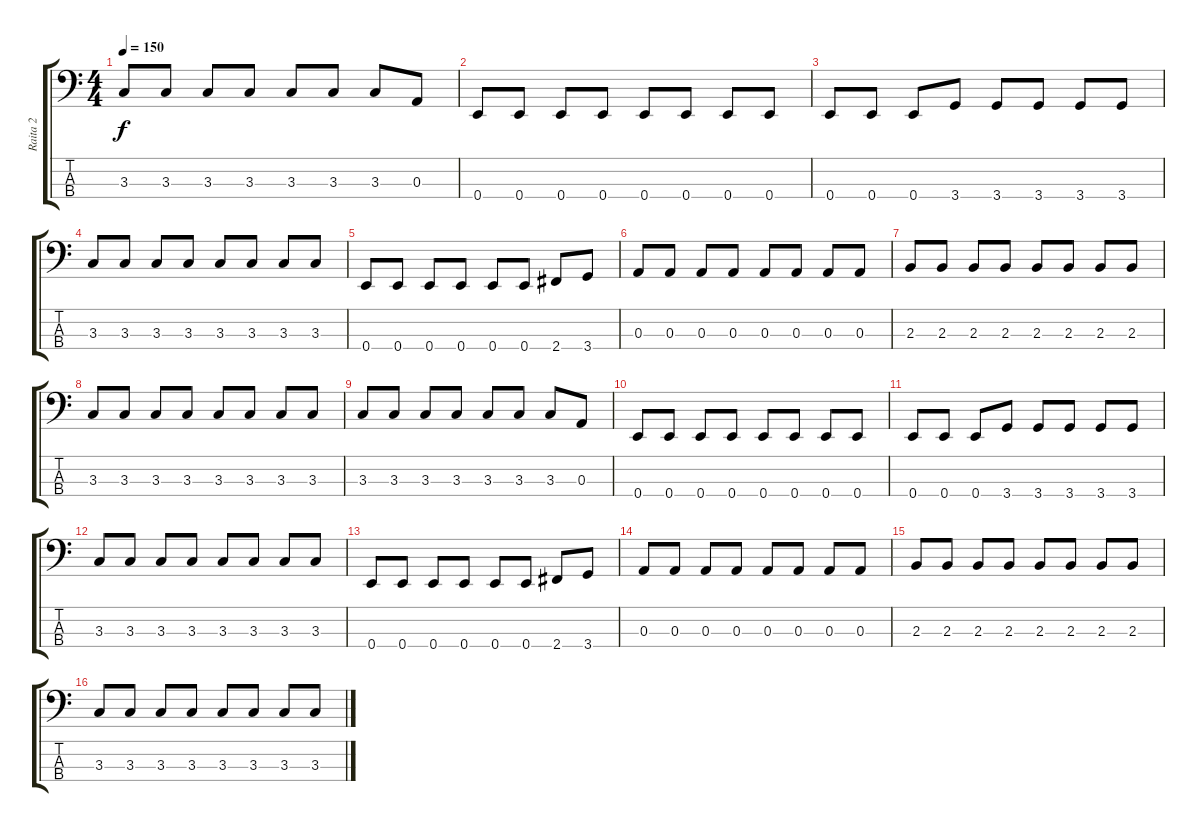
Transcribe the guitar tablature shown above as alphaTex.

\track ("Raita 2" "Raita 2") {instrument electricbassfinger}
\staff {score tabs}
\tuning (G2 D2 A1 E1) {hide}
\ts (4 4)
\tempo 150
\clef f4
\ks c
3.3.8{dy f} 3.3.8 3.3.8 3.3.8 3.3.8 3.3.8 3.3.8 0.3.8 |
0.4.8 0.4.8 0.4.8 0.4.8 0.4.8 0.4.8 0.4.8 0.4.8 |
0.4.8 0.4.8 0.4.8 3.4.8 3.4.8 3.4.8 3.4.8 3.4.8 |
3.3.8 3.3.8 3.3.8 3.3.8 3.3.8 3.3.8 3.3.8 3.3.8 |
0.4.8 0.4.8 0.4.8 0.4.8 0.4.8 0.4.8 2.4.8 3.4.8 |
0.3.8 0.3.8 0.3.8 0.3.8 0.3.8 0.3.8 0.3.8 0.3.8 |
2.3.8 2.3.8 2.3.8 2.3.8 2.3.8 2.3.8 2.3.8 2.3.8 |
3.3.8 3.3.8 3.3.8 3.3.8 3.3.8 3.3.8 3.3.8 3.3.8 |
3.3.8 3.3.8 3.3.8 3.3.8 3.3.8 3.3.8 3.3.8 0.3.8 |
0.4.8 0.4.8 0.4.8 0.4.8 0.4.8 0.4.8 0.4.8 0.4.8 |
0.4.8 0.4.8 0.4.8 3.4.8 3.4.8 3.4.8 3.4.8 3.4.8 |
3.3.8 3.3.8 3.3.8 3.3.8 3.3.8 3.3.8 3.3.8 3.3.8 |
0.4.8 0.4.8 0.4.8 0.4.8 0.4.8 0.4.8 2.4.8 3.4.8 |
0.3.8 0.3.8 0.3.8 0.3.8 0.3.8 0.3.8 0.3.8 0.3.8 |
2.3.8 2.3.8 2.3.8 2.3.8 2.3.8 2.3.8 2.3.8 2.3.8 |
3.3.8 3.3.8 3.3.8 3.3.8 3.3.8 3.3.8 3.3.8 3.3.8
